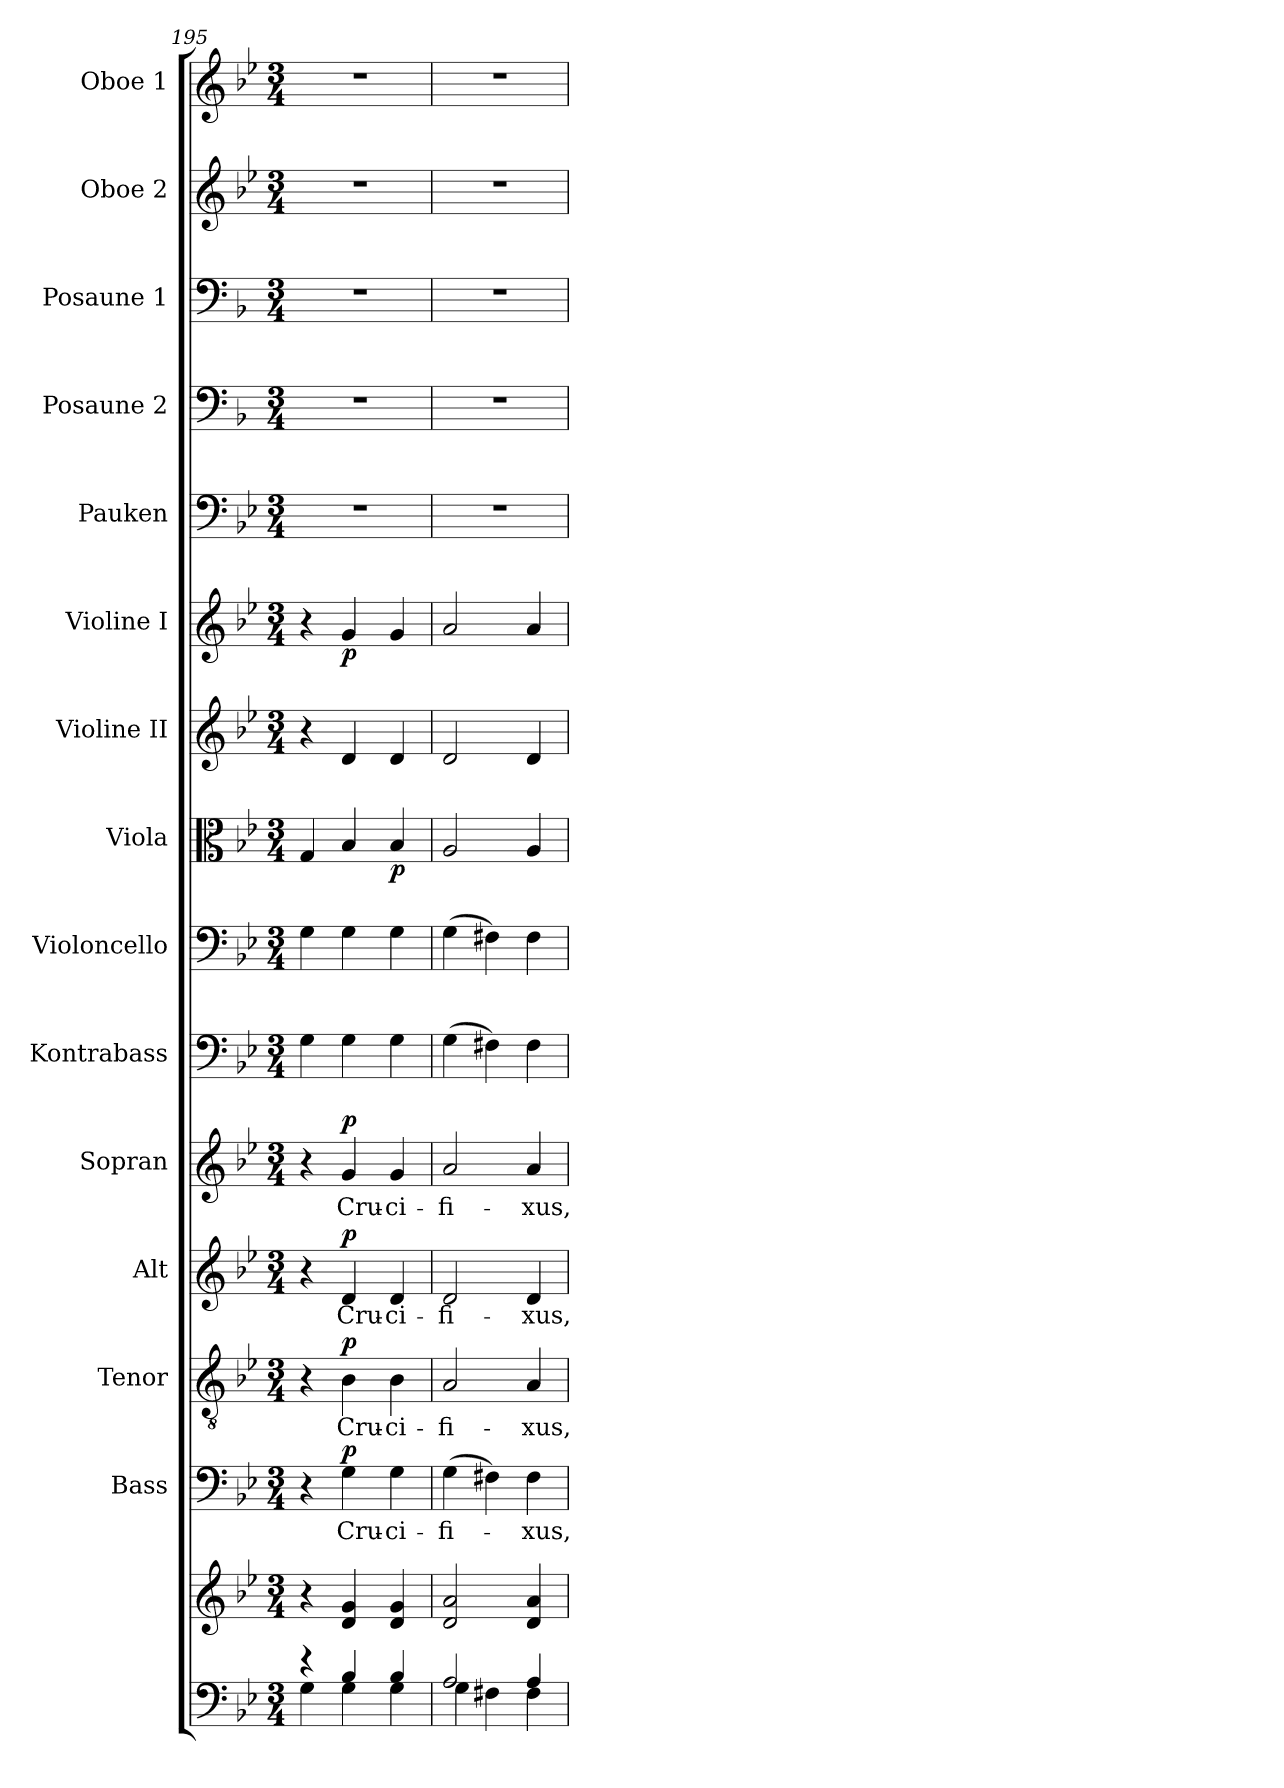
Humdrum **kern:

**kern	**kern	**kern	**text	**dynam	**kern	**text	**dynam	**kern	**text	**dynam	**kern	**text	**dynam	**kern	**kern	**kern	**dynam	**kern	**kern	**dynam	**kern	**kern	**kern	**kern	**kern
*part15	*part15	*part14	*part14	*part14	*part13	*part13	*part13	*part12	*part12	*part12	*part11	*part11	*part11	*part10	*part9	*part8	*part8	*part7	*part6	*part6	*part5	*part4	*part3	*part2	*part1
*staff16	*staff15	*staff14	*staff14	*staff14	*staff13	*staff13	*staff13	*staff12	*staff12	*staff12	*staff11	*staff11	*staff11	*staff10	*staff9	*staff8	*staff8	*staff7	*staff6	*staff6	*staff5	*staff4	*staff3	*staff2	*staff1
*	*	*I"Bass	*	*	*I"Tenor	*	*	*I"Alt	*	*	*I"Sopran	*	*	*I"Kontrabass	*I"Violoncello	*I"Viola	*	*I"Violine II	*I"Violine I	*	*I"Pauken	*I"Posaune 2	*I"Posaune 1	*I"Oboe 2	*I"Oboe 1
*	*	*I'B.	*	*	*I'T.	*	*	*I'A.	*	*	*I'S.	*	*	*I'Kb.	*I'Vc.	*I'Vla.	*	*I'Vl. II	*I'Vl. I	*	*I'Pk.	*I'Pos. 2	*I'Pos. 1	*I'Ob. 2	*I'Ob. 1
*clefF4	*clefG2	*clefF4	*	*	*clefGv2	*	*	*clefG2	*	*	*clefG2	*	*	*clefF4	*clefF4	*clefC3	*	*clefG2	*clefG2	*	*clefF4	*clefF4	*clefF4	*clefG2	*clefG2
*	*	*	*	*	*	*	*	*	*	*	*	*	*	*ITrd7c12	*	*	*	*	*	*	*	*ITrd4c7	*ITrd4c7	*	*
*k[b-e-]	*k[b-e-]	*k[b-e-]	*	*	*k[b-e-]	*	*	*k[b-e-]	*	*	*k[b-e-]	*	*	*k[b-e-]	*k[b-e-]	*k[b-e-]	*	*k[b-e-]	*k[b-e-]	*	*k[b-e-]	*k[b-e-]	*k[b-e-]	*k[b-e-]	*k[b-e-]
*B-:	*B-:	*B-:	*	*	*B-:	*	*	*B-:	*	*	*B-:	*	*	*B-:	*B-:	*B-:	*	*B-:	*B-:	*	*B-:	*B-:	*B-:	*B-:	*B-:
*M3/4	*M3/4	*M3/4	*	*	*M3/4	*	*	*M3/4	*	*	*M3/4	*	*	*M3/4	*M3/4	*M3/4	*	*M3/4	*M3/4	*	*M3/4	*M3/4	*M3/4	*M3/4	*M3/4
=195	=195	=195	=195	=195	=195	=195	=195	=195	=195	=195	=195	=195	=195	=195	=195	=195	=195	=195	=195	=195	=195	=195	=195	=195	=195
*^	*	*	*	*	*	*	*	*	*	*	*	*	*	*	*	*	*	*	*	*	*	*	*	*	*
4rd	4G\	4r	4r	.	.	4r	.	.	4r	.	.	4r	.	.	4GG\	4G\	4G/	.	4r	4r	.	2.r	2.r	2.r	2.r	2.r
!	!	!	!	!LO:LY:b	!LO:DY:a	!	!LO:LY:b	!LO:DY:a	!	!LO:LY:b	!LO:DY:a	!	!LO:LY:b	!LO:DY:a	!	!	!	!	!	!	!LO:DY:b	!	!	!	!	!
4B-/	4G\	4d/ 4g/	4G\	Cru-	p	4B-\	Cru-	p	4d/	Cru-	p	4g/	Cru-	p	4GG\	4G\	4B-/	.	4d/	4g/	p	.	.	.	.	.
!	!	!	!	!LO:LY:b	!	!	!LO:LY:b	!	!	!LO:LY:b	!	!	!LO:LY:b	!	!	!	!	!LO:DY:b	!	!	!	!	!	!	!	!
4B-/	4G\	4d/ 4g/	4G\	-ci-	.	4B-\	-ci-	.	4d/	-ci-	.	4g/	-ci-	.	4GG\	4G\	4B-/	p	4d/	4g/	.	.	.	.	.	.
=196	=196	=196	=196	=196	=196	=196	=196	=196	=196	=196	=196	=196	=196	=196	=196	=196	=196	=196	=196	=196	=196	=196	=196	=196	=196	=196
!	!	!	!	!LO:LY:b	!	!	!LO:LY:b	!	!	!LO:LY:b	!	!	!LO:LY:b	!	!	!	!	!	!	!	!	!	!	!	!	!
2A/	4G\	2d/ 2a/	(>4G\	-fi-	.	2A/	-fi-	.	2d/	-fi-	.	2a/	-fi-	.	(>4GG\	(>4G\	2A/	.	2d/	2a/	.	2.r	2.r	2.r	2.r	2.r
.	4F#X\	.	4F#X\)	.	.	.	.	.	.	.	.	.	.	.	4FF#X\)	4F#X\)	.	.	.	.	.	.	.	.	.	.
!	!	!	!	!LO:LY:b	!	!	!LO:LY:b	!	!	!LO:LY:b	!	!	!LO:LY:b	!	!	!	!	!	!	!	!	!	!	!	!	!
4A/	4F#\	4d/ 4a/	4F#\	-xus,	.	4A/	-xus,	.	4d/	-xus,	.	4a/	-xus,	.	4FF#\	4F#\	4A/	.	4d/	4a/	.	.	.	.	.	.
*v	*v	*	*	*	*	*	*	*	*	*	*	*	*	*	*	*	*	*	*	*	*	*	*	*	*	*
=	=	=	=	=	=	=	=	=	=	=	=	=	=	=	=	=	=	=	=	=	=	=	=	=	=
*-	*-	*-	*-	*-	*-	*-	*-	*-	*-	*-	*-	*-	*-	*-	*-	*-	*-	*-	*-	*-	*-	*-	*-	*-	*-
